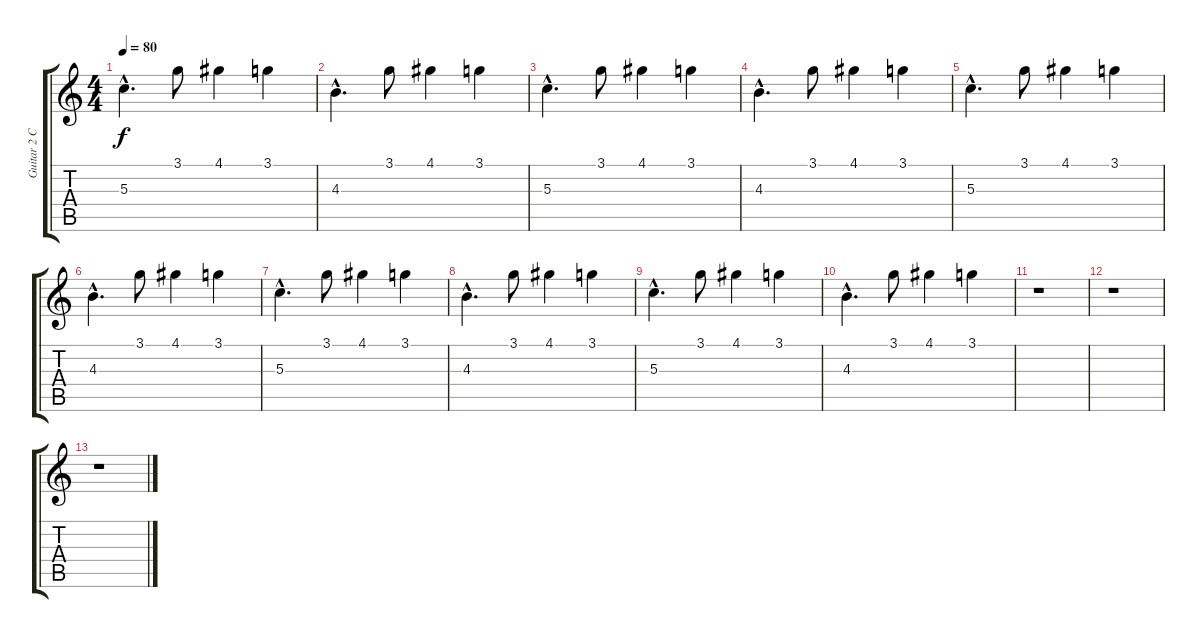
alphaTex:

\track ("Guitar 2 Clean" "Guitar 2 C") {instrument electricguitarclean}
\staff {score tabs}
\tuning (E4 B3 G3 D3 A2 E2) {hide}
\ts (4 4)
\tempo 80
\clef g2
\ks c
5.3{hac}.4{d dy f} 3.1.8 4.1.4 3.1.4 |
4.3{hac}.4{d} 3.1.8 4.1.4 3.1.4 |
5.3{hac}.4{d} 3.1.8 4.1.4 3.1.4 |
4.3{hac}.4{d} 3.1.8 4.1.4 3.1.4 |
5.3{hac}.4{d} 3.1.8 4.1.4 3.1.4 |
4.3{hac}.4{d} 3.1.8 4.1.4 3.1.4 |
5.3{hac}.4{d} 3.1.8 4.1.4 3.1.4 |
4.3{hac}.4{d} 3.1.8 4.1.4 3.1.4 |
5.3{hac}.4{d} 3.1.8 4.1.4 3.1.4 |
4.3{hac}.4{d} 3.1.8 4.1.4 3.1.4 |
r.1 |
r.1 |
r.1
